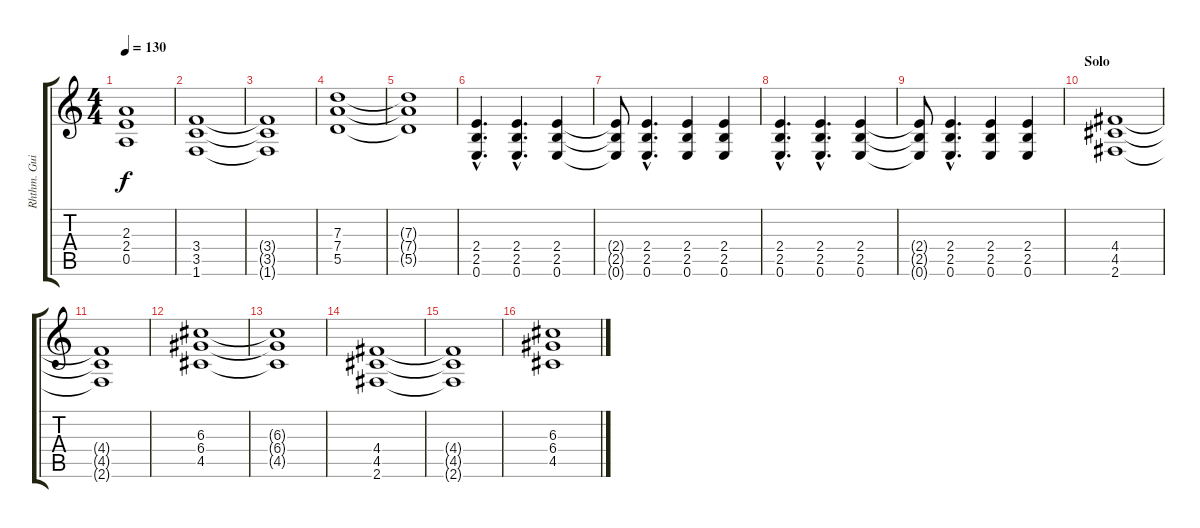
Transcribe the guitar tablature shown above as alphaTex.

\track ("Rhthm. Guitar" "Rhthm. Gui") {instrument distortionguitar}
\staff {score tabs}
\tuning (E4 B3 G3 D3 A2 E2) {hide}
\ts (4 4)
\tempo 130
\clef g2
\ks c
(2.3{t} 2.4{t} 0.5{t}).1{dy f} |
(3.4 3.5 1.6).1 |
(3.4{t} 3.5{t} 1.6{t}).1 |
(7.3 7.4 5.5).1 |
(7.3{t} 7.4{t} 5.5{t}).1 |
(2.4{hac} 2.5{hac} 0.6{hac}).4{d} (2.4{hac} 2.5{hac} 0.6{hac}).4{d} (2.4 2.5 0.6).4 |
(2.4{t} 2.5{t} 0.6{t}).8 (2.4{hac} 2.5{hac} 0.6{hac}).4{d} (2.4 2.5 0.6).4 (2.4 2.5 0.6).4 |
(2.4{hac} 2.5{hac} 0.6{hac}).4{d} (2.4{hac} 2.5{hac} 0.6{hac}).4{d} (2.4 2.5 0.6).4 |
(2.4{t} 2.5{t} 0.6{t}).8 (2.4{hac} 2.5{hac} 0.6{hac}).4{d} (2.4 2.5 0.6).4 (2.4 2.5 0.6).4 |
\section ("" "Solo")
(4.4 4.5 2.6).1 |
(4.4{t} 4.5{t} 2.6{t}).1 |
(6.3 6.4 4.5).1 |
(6.3{t} 6.4{t} 4.5{t}).1 |
(4.4 4.5 2.6).1 |
(4.4{t} 4.5{t} 2.6{t}).1 |
(6.3 6.4 4.5).1
